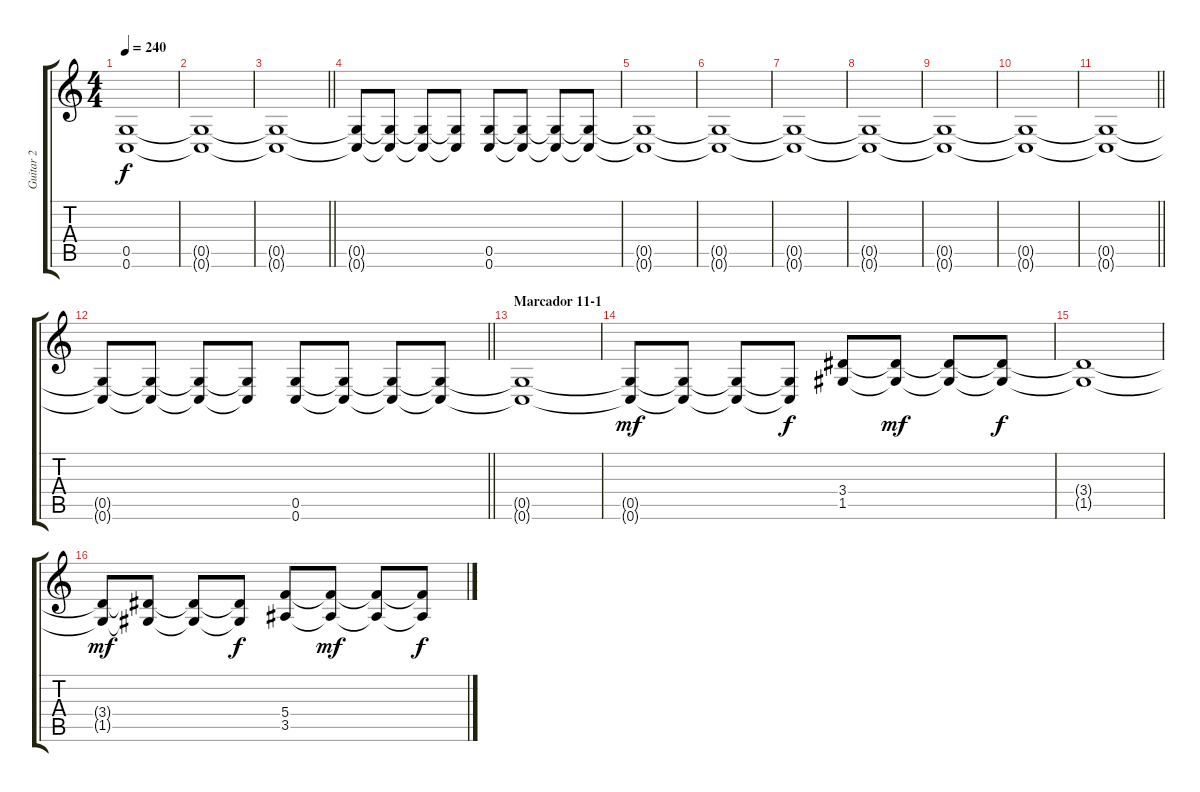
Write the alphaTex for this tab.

\track ("Guitar 2" "Guitar 2") {instrument distortionguitar}
\staff {score tabs}
\tuning (D4 A3 F3 C3 G2 C2) {hide}
\ts (4 4)
\tempo 240
\clef g2
\ks c
(0.5{t} 0.6{t}).1{dy f} |
(0.5{t} 0.6{t}).1 |
\barLineRight lightlight
(0.5{t} 0.6{t}).1 |
(0.5{t} 0.6{t}).8 (0.5{t} 0.6{t}).8 (0.5{t} 0.6{t}).8 (0.5{t} 0.6{t}).8 (0.5 0.6).8 (0.5{t} 0.6{t}).8 (0.5{t} 0.6{t}).8 (0.5{t} 0.6{t}).8 |
(0.5{t} 0.6{t}).1 |
(0.5{t} 0.6{t}).1 |
(0.5{t} 0.6{t}).1 |
(0.5{t} 0.6{t}).1 |
(0.5{t} 0.6{t}).1 |
(0.5{t} 0.6{t}).1 |
\barLineRight lightlight
(0.5{t} 0.6{t}).1 |
\barLineRight lightlight
(0.5{t} 0.6{t}).8 (0.5{t} 0.6{t}).8 (0.5{t} 0.6{t}).8 (0.5{t} 0.6{t}).8 (0.5 0.6).8 (0.5{t} 0.6{t}).8 (0.5{t} 0.6{t}).8 (0.5{t} 0.6{t}).8 |
\section ("" "Marcador 11-1")
(0.5{t} 0.6{t}).1 |
(0.5{t} 0.6{t}).8{dy mf} (0.5{t} 0.6{t}).8 (0.5{t} 0.6{t}).8 (0.5{t} 0.6{t}).8{dy f} (3.4 1.5).8 (3.4{t} 1.5{t}).8{dy mf} (3.4{t} 1.5{t}).8 (3.4{t} 1.5{t}).8{dy f} |
(3.4{t} 1.5{t}).1 |
(3.4{t} 1.5{t}).8{dy mf} (3.4{t} 1.5{t}).8 (3.4{t} 1.5{t}).8 (3.4{t} 1.5{t}).8{dy f} (5.4 3.5).8 (5.4{t} 3.5{t}).8{dy mf} (5.4{t} 3.5{t}).8 (5.4{t} 3.5{t}).8{dy f}
